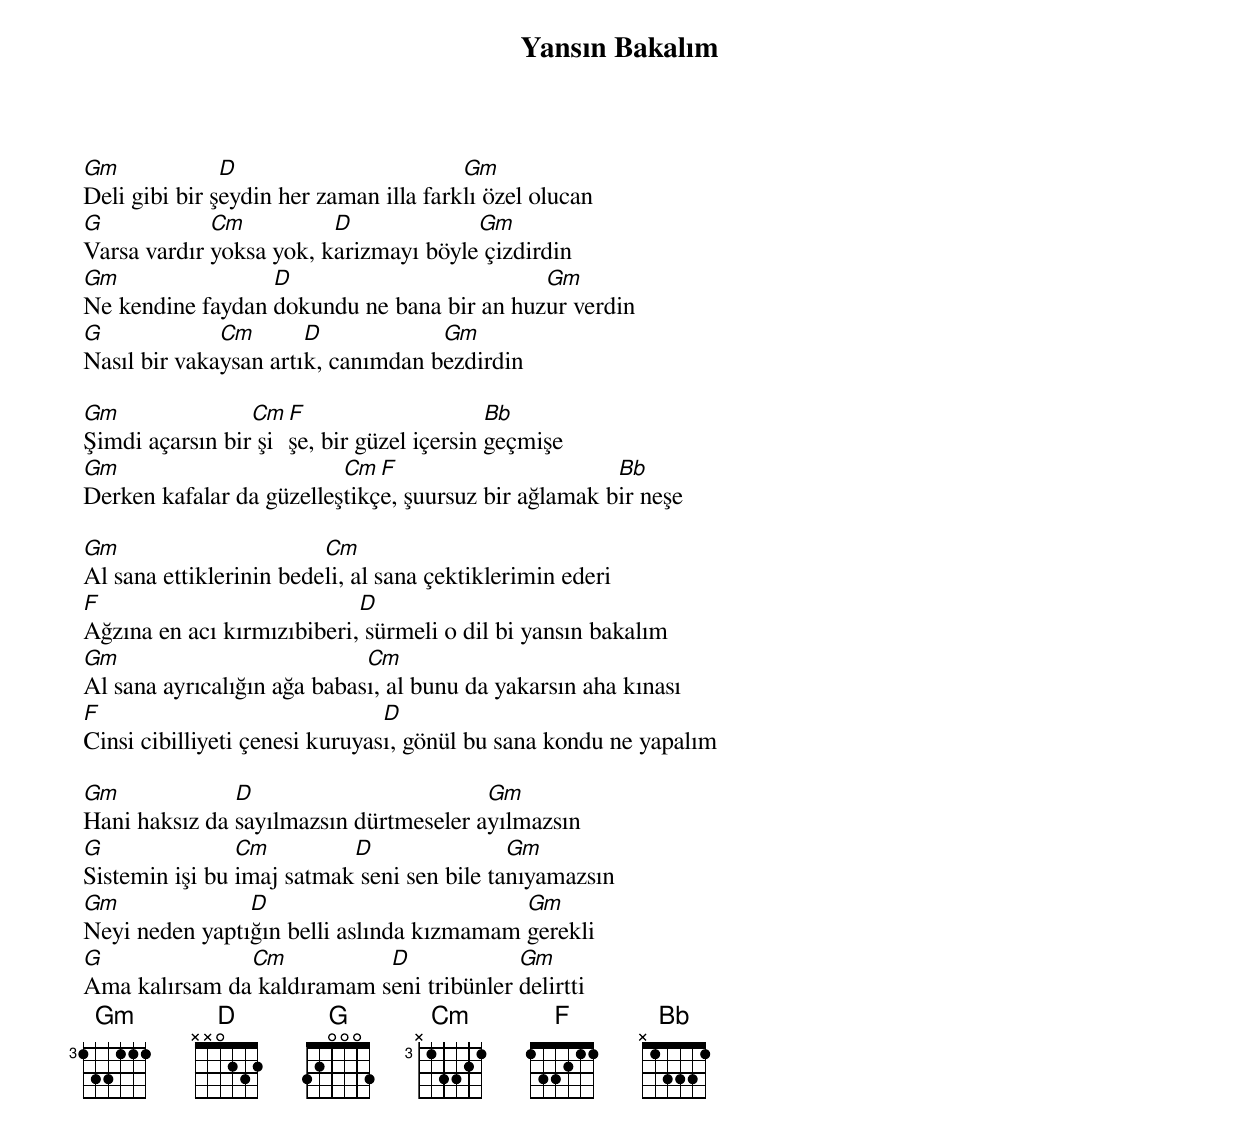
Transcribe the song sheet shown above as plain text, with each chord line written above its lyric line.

{title: Yansın Bakalım}
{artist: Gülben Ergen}

Gm             D                        Gm
Deli gibi bir şeydin her zaman illa farklı özel olucan
G            Cm          D             Gm
Varsa vardır yoksa yok, karizmayı böyle çizdirdin
Gm                D                         Gm
Ne kendine faydan dokundu ne bana bir an huzur verdin
G             Cm       D            Gm
Nasıl bir vakaysan artık, canımdan bezdirdin

Gm               Cm F                     Bb
Şimdi açarsın bir şişe, bir güzel içersin geçmişe
Gm                        Cm  F                       Bb
Derken kafalar da güzelleştikçe, şuursuz bir ağlamak bir neşe

Gm                       Cm
Al sana ettiklerinin bedeli, al sana çektiklerimin ederi
F                           D
Ağzına en acı kırmızıbiberi, sürmeli o dil bi yansın bakalım
Gm                           Cm
Al sana ayrıcalığın ağa babası, al bunu da yakarsın aha kınası
F                               D
Cinsi cibilliyeti çenesi kuruyası, gönül bu sana kondu ne yapalım

Gm             D                        Gm
Hani haksız da sayılmazsın dürtmeseler ayılmazsın
G               Cm         D                Gm
Sistemin işi bu imaj satmak seni sen bile tanıyamazsın
Gm              D                          Gm
Neyi neden yaptığın belli aslında kızmamam gerekli
G              Cm           D             Gm
Ama kalırsam da kaldıramam seni tribünler delirtti
